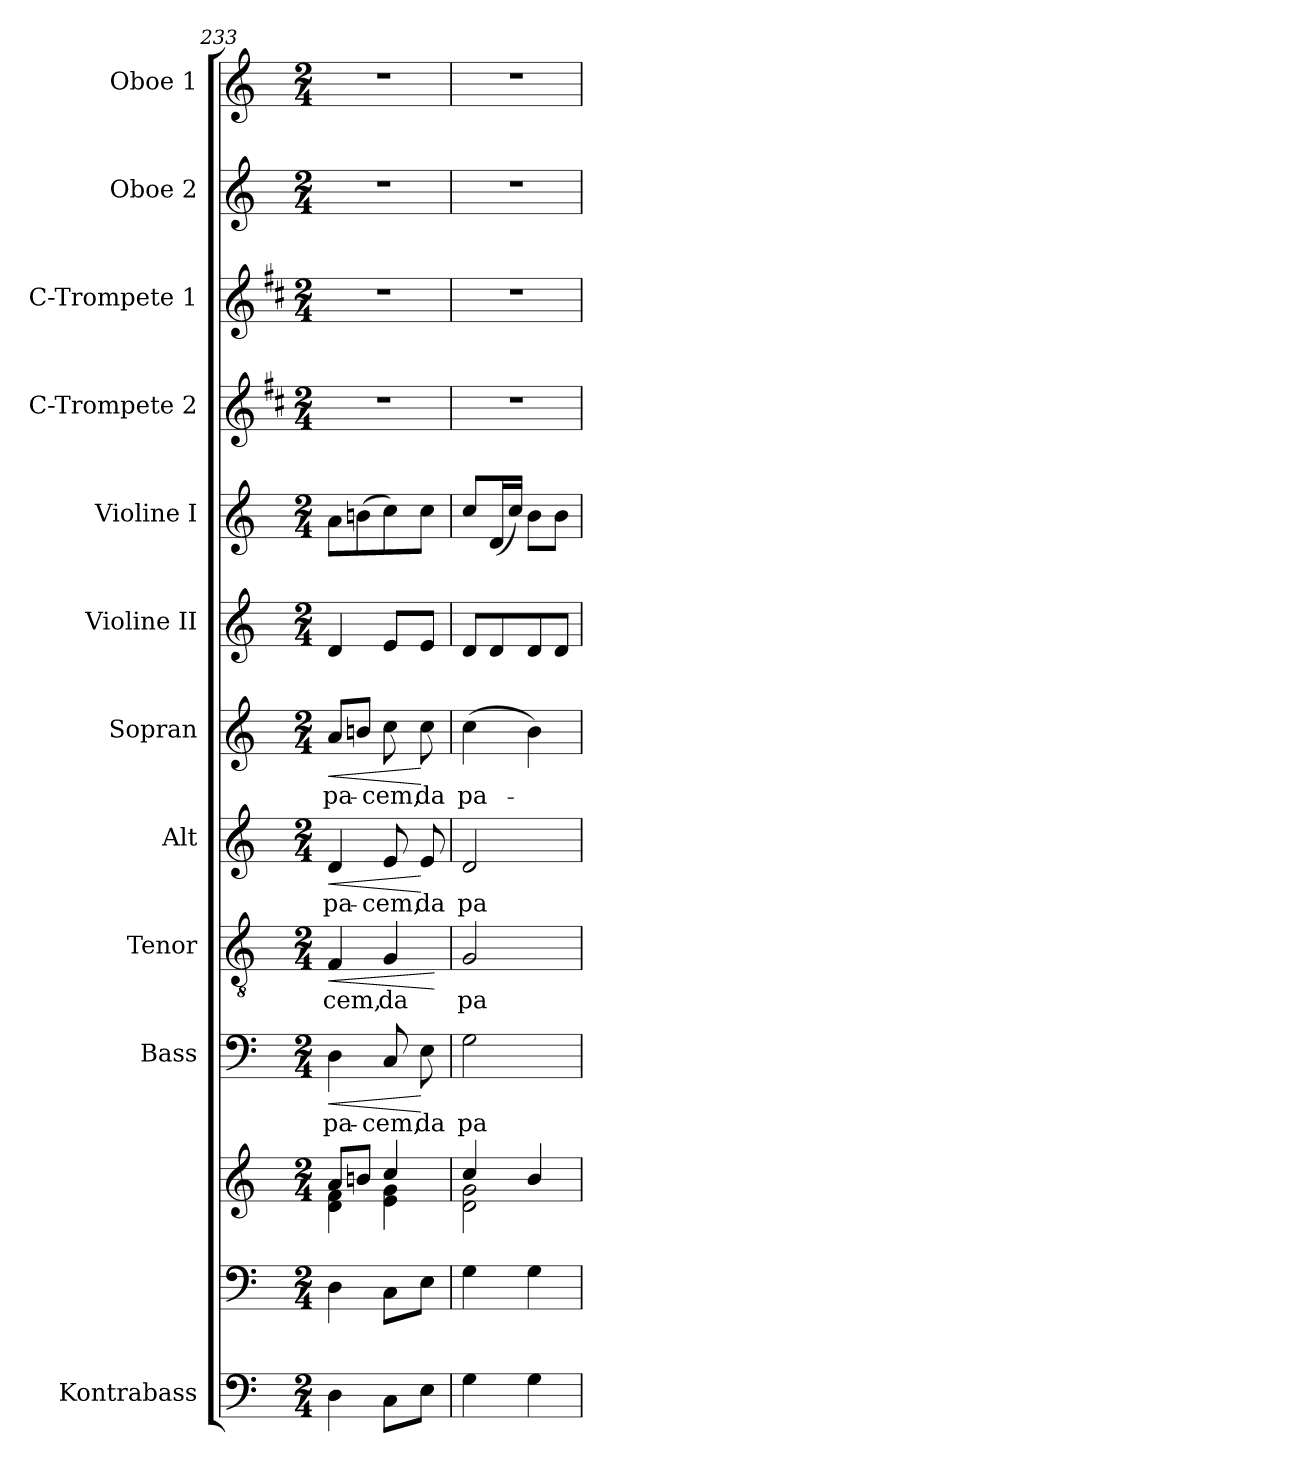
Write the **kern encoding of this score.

**kern	**kern	**kern	**kern	**text	**dynam	**kern	**text	**dynam	**kern	**text	**dynam	**kern	**text	**dynam	**kern	**kern	**kern	**kern	**kern	**kern
*part12	*part11	*part11	*part10	*part10	*part10	*part9	*part9	*part9	*part8	*part8	*part8	*part7	*part7	*part7	*part6	*part5	*part4	*part3	*part2	*part1
*staff13	*staff12	*staff11	*staff10	*staff10	*staff10	*staff9	*staff9	*staff9	*staff8	*staff8	*staff8	*staff7	*staff7	*staff7	*staff6	*staff5	*staff4	*staff3	*staff2	*staff1
*I"Kontrabass	*	*	*I"Bass	*	*	*I"Tenor	*	*	*I"Alt	*	*	*I"Sopran	*	*	*I"Violine II	*I"Violine I	*I"C-Trompete 2	*I"C-Trompete 1	*I"Oboe 2	*I"Oboe 1
*I'Kb.	*	*	*I'B.	*	*	*I'T.	*	*	*I'A.	*	*	*I'S.	*	*	*I'Vl. II	*I'Vl. I	*I'C Trp. 2	*I'C Trp. 1	*I'Ob. 2	*I'Ob. 1
*clefF4	*clefF4	*clefG2	*clefF4	*	*	*clefGv2	*	*	*clefG2	*	*	*clefG2	*	*	*clefG2	*clefG2	*clefG2	*clefG2	*clefG2	*clefG2
*ITrd7c12	*	*	*	*	*	*	*	*	*	*	*	*	*	*	*	*	*ITrd1c2	*ITrd1c2	*	*
*k[]	*k[]	*k[]	*k[]	*	*	*k[]	*	*	*k[]	*	*	*k[]	*	*	*k[]	*k[]	*k[]	*k[]	*k[]	*k[]
*C:	*C:	*C:	*C:	*	*	*C:	*	*	*C:	*	*	*C:	*	*	*C:	*C:	*C:	*C:	*C:	*C:
*M2/4	*M2/4	*M2/4	*M2/4	*	*	*M2/4	*	*	*M2/4	*	*	*M2/4	*	*	*M2/4	*M2/4	*M2/4	*M2/4	*M2/4	*M2/4
=233	=233	=233	=233	=233	=233	=233	=233	=233	=233	=233	=233	=233	=233	=233	=233	=233	=233	=233	=233	=233
*	*	*^	*	*	*	*	*	*	*	*	*	*	*	*	*	*	*	*	*	*
!	!	!	!	!	!LO:LY:b	!LO:HP:b	!	!LO:LY:b	!LO:HP:b	!	!LO:LY:b	!LO:HP:b	!	!LO:LY:b	!LO:HP:b	!	!	!	!	!	!
4DD\	4D\	8a/L	4d\ 4f\	4D\	pa-	<	4F/	-cem,	<	4d/	pa-	<	8a/L	pa-	<	4d/	8a\L	2r	2r	2r	2r
.	.	8bn/J	.	.	.	.	.	.	.	.	.	.	8bn/J	.	.	.	(>8bn\	.	.	.	.
!	!	!	!	!	!LO:LY:b	!	!	!LO:LY:b	!	!	!LO:LY:b	!	!	!LO:LY:b	!	!	!	!	!	!	!
8CC\L	8C\L	4cc/	4e\ 4g\	8C/	-cem,	.	4G/	da	.	8e/	-cem,	.	8cc\	-cem,	.	8e/L	8cc\)	.	.	.	.
!	!	!	!	!	!LO:LY:b	!	!	!	!	!	!LO:LY:b	!	!	!LO:LY:b	!	!	!	!	!	!	!
8EE\J	8E\J	.	.	8E\	da	[	.	.	.	8e/	da	[	8cc\	da	[	8e/J	8cc\J	.	.	.	.
*	*	*v	*v	*	*	*	*	*	*	*	*	*	*	*	*	*	*	*	*	*	*
.	.	.	.	.	.	.	.	[	.	.	.	.	.	.	.	.	.	.	.	.
=234	=234	=234	=234	=234	=234	=234	=234	=234	=234	=234	=234	=234	=234	=234	=234	=234	=234	=234	=234	=234
*	*	*^	*	*	*	*	*	*	*	*	*	*	*	*	*	*	*	*	*	*
!	!	!	!	!	!LO:LY:b	!	!	!LO:LY:b	!	!	!LO:LY:b	!	!	!LO:LY:b	!	!	!	!	!	!	!
4GG\	4G\	4cc/	2d\ 2g\	2G\	pa-	.	2G/	pa-	.	2d/	pa-	.	(>4cc\	pa-	.	8d/L	8cc/L	2r	2r	2r	2r
.	.	.	.	.	.	.	.	.	.	.	.	.	.	.	.	8d/	(<16d/L	.	.	.	.
.	.	.	.	.	.	.	.	.	.	.	.	.	.	.	.	.	16cc/JJ)	.	.	.	.
4GG\	4G\	4b/	.	.	.	.	.	.	.	.	.	.	4b\)	.	.	8d/	8b\L	.	.	.	.
.	.	.	.	.	.	.	.	.	.	.	.	.	.	.	.	8d/J	8b\J	.	.	.	.
*	*	*v	*v	*	*	*	*	*	*	*	*	*	*	*	*	*	*	*	*	*	*
=	=	=	=	=	=	=	=	=	=	=	=	=	=	=	=	=	=	=	=	=
*-	*-	*-	*-	*-	*-	*-	*-	*-	*-	*-	*-	*-	*-	*-	*-	*-	*-	*-	*-	*-
